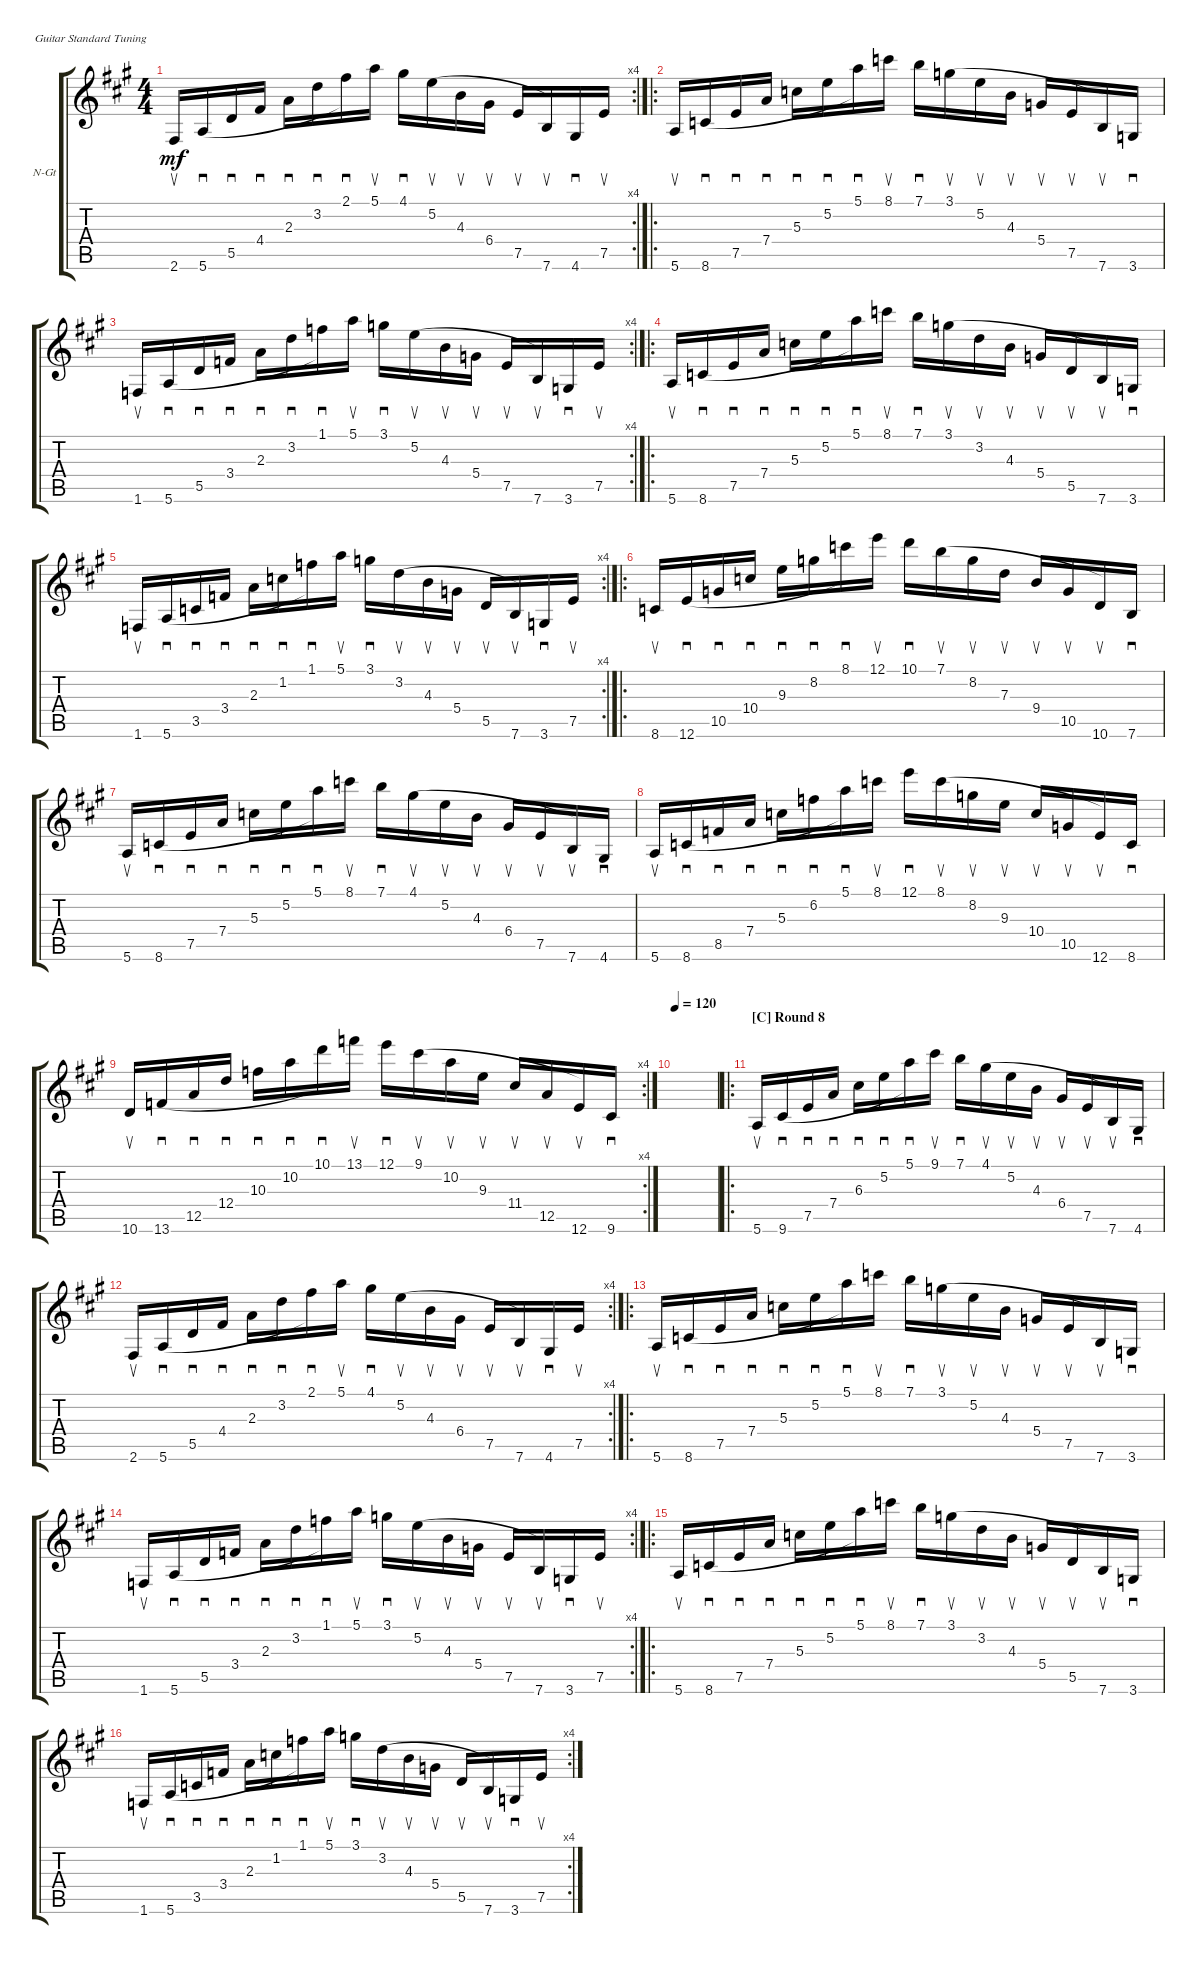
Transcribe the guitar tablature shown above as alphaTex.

\defaultSystemsLayout 4
\bracketExtendMode groupsimilarinstruments
\firstSystemTrackNameOrientation horizontal
\otherSystemsTrackNameOrientation horizontal
\track ("Nylon Guitar" "N-Gt") {instrument acousticguitarnylon}
\staff {score tabs}
\tuning (E4 B3 G3 D3 A2 E2)
\rc 4
\ts (4 4)
\tempo (103 hide)
\clef g2
\ks a
2.6.16{su dy mf} 5.6.16{sd legatoorigin} 5.5.16{sd legatoorigin} 4.4.16{sd legatoorigin} 2.3.16{sd legatoorigin} 3.2.16{sd legatoorigin} 2.1.16{sd} 5.1.16{su} 4.1.16{sd} 5.2.16{su legatoorigin} 4.3.16{su legatoorigin} 6.4.16{su legatoorigin} 7.5.16{su legatoorigin} 7.6.16{su} 4.6.16{sd} 7.5.16{su} |
\ro
5.6.16{su} 8.6.16{sd legatoorigin} 7.5.16{sd legatoorigin} 7.4.16{sd legatoorigin} 5.3.16{sd legatoorigin} 5.2.16{sd legatoorigin} 5.1.16{sd} 8.1.16{su} 7.1.16{sd} 3.1.16{su legatoorigin} 5.2.16{su legatoorigin} 4.3.16{su legatoorigin} 5.4.16{su legatoorigin} 7.5.16{su legatoorigin} 7.6.16{su} 3.6.16{sd} |
\rc 4
1.6.16{su} 5.6.16{sd legatoorigin} 5.5.16{sd legatoorigin} 3.4.16{sd legatoorigin} 2.3.16{sd legatoorigin} 3.2.16{sd legatoorigin} 1.1.16{sd} 5.1.16{su} 3.1.16{sd} 5.2.16{su legatoorigin} 4.3.16{su legatoorigin} 5.4.16{su legatoorigin} 7.5.16{su legatoorigin} 7.6.16{su} 3.6.16{sd} 7.5.16{su} |
\ro
5.6.16{su} 8.6.16{sd legatoorigin} 7.5.16{sd legatoorigin} 7.4.16{sd legatoorigin} 5.3.16{sd legatoorigin} 5.2.16{sd legatoorigin} 5.1.16{sd} 8.1.16{su} 7.1.16{sd} 3.1.16{su legatoorigin} 3.2.16{su legatoorigin} 4.3.16{su legatoorigin} 5.4.16{su legatoorigin} 5.5.16{su legatoorigin} 7.6.16{su} 3.6.16{sd} |
\rc 4
1.6.16{su} 5.6.16{sd legatoorigin} 3.5.16{sd legatoorigin} 3.4.16{sd legatoorigin} 2.3.16{sd legatoorigin} 1.2.16{sd legatoorigin} 1.1.16{sd} 5.1.16{su} 3.1.16{sd} 3.2.16{su legatoorigin} 4.3.16{su legatoorigin} 5.4.16{su legatoorigin} 5.5.16{su legatoorigin} 7.6.16{su} 3.6.16{sd} 7.5.16{su} |
\ro
8.6.16{su} 12.6.16{sd legatoorigin} 10.5.16{sd legatoorigin} 10.4.16{sd legatoorigin} 9.3.16{sd legatoorigin} 8.2.16{sd legatoorigin} 8.1.16{sd} 12.1.16{su} 10.1.16{sd} 7.1.16{su legatoorigin} 8.2.16{su legatoorigin} 7.3.16{su legatoorigin} 9.4.16{su legatoorigin} 10.5.16{su legatoorigin} 10.6.16{su} 7.6.16{sd} |
5.6.16{su} 8.6.16{sd legatoorigin} 7.5.16{sd legatoorigin} 7.4.16{sd legatoorigin} 5.3.16{sd legatoorigin} 5.2.16{sd legatoorigin} 5.1.16{sd} 8.1.16{su} 7.1.16{sd} 4.1.16{su legatoorigin} 5.2.16{su legatoorigin} 4.3.16{su legatoorigin} 6.4.16{su legatoorigin} 7.5.16{su legatoorigin} 7.6.16{su} 4.6.16{sd} |
5.6.16{su} 8.6.16{sd legatoorigin} 8.5.16{sd legatoorigin} 7.4.16{sd legatoorigin} 5.3.16{sd legatoorigin} 6.2.16{sd legatoorigin} 5.1.16{sd} 8.1.16{su} 12.1.16{sd} 8.1.16{su legatoorigin} 8.2.16{su legatoorigin} 9.3.16{su legatoorigin} 10.4.16{su legatoorigin} 10.5.16{su legatoorigin} 12.6.16{su} 8.6.16{sd} |
\rc 4
10.6.16{su} 13.6.16{sd legatoorigin} 12.5.16{sd legatoorigin} 12.4.16{sd legatoorigin} 10.3.16{sd legatoorigin} 10.2.16{sd legatoorigin} 10.1.16{sd} 13.1.16{su} 12.1.16{sd} 9.1.16{su legatoorigin} 10.2.16{su legatoorigin} 9.3.16{su legatoorigin} 11.4.16{su legatoorigin} 12.5.16{su legatoorigin} 12.6.16{su} 9.6.16{sd} |
\tempo 120
|
\ro
\section ("C" "Round 8")
\tempo (120 hide)
5.6.16{su} 9.6.16{sd legatoorigin} 7.5.16{sd legatoorigin} 7.4.16{sd legatoorigin} 6.3.16{sd legatoorigin} 5.2.16{sd legatoorigin} 5.1.16{sd} 9.1.16{su} 7.1.16{sd} 4.1.16{su legatoorigin} 5.2.16{su legatoorigin} 4.3.16{su legatoorigin} 6.4.16{su legatoorigin} 7.5.16{su legatoorigin} 7.6.16{su} 4.6.16{sd} |
\rc 4
2.6.16{su} 5.6.16{sd legatoorigin} 5.5.16{sd legatoorigin} 4.4.16{sd legatoorigin} 2.3.16{sd legatoorigin} 3.2.16{sd legatoorigin} 2.1.16{sd} 5.1.16{su} 4.1.16{sd} 5.2.16{su legatoorigin} 4.3.16{su legatoorigin} 6.4.16{su legatoorigin} 7.5.16{su legatoorigin} 7.6.16{su} 4.6.16{sd} 7.5.16{su} |
\ro
5.6.16{su} 8.6.16{sd legatoorigin} 7.5.16{sd legatoorigin} 7.4.16{sd legatoorigin} 5.3.16{sd legatoorigin} 5.2.16{sd legatoorigin} 5.1.16{sd} 8.1.16{su} 7.1.16{sd} 3.1.16{su legatoorigin} 5.2.16{su legatoorigin} 4.3.16{su legatoorigin} 5.4.16{su legatoorigin} 7.5.16{su legatoorigin} 7.6.16{su} 3.6.16{sd} |
\rc 4
1.6.16{su} 5.6.16{sd legatoorigin} 5.5.16{sd legatoorigin} 3.4.16{sd legatoorigin} 2.3.16{sd legatoorigin} 3.2.16{sd legatoorigin} 1.1.16{sd} 5.1.16{su} 3.1.16{sd} 5.2.16{su legatoorigin} 4.3.16{su legatoorigin} 5.4.16{su legatoorigin} 7.5.16{su legatoorigin} 7.6.16{su} 3.6.16{sd} 7.5.16{su} |
\ro
5.6.16{su} 8.6.16{sd legatoorigin} 7.5.16{sd legatoorigin} 7.4.16{sd legatoorigin} 5.3.16{sd legatoorigin} 5.2.16{sd legatoorigin} 5.1.16{sd} 8.1.16{su} 7.1.16{sd} 3.1.16{su legatoorigin} 3.2.16{su legatoorigin} 4.3.16{su legatoorigin} 5.4.16{su legatoorigin} 5.5.16{su legatoorigin} 7.6.16{su} 3.6.16{sd} |
\rc 4
1.6.16{su} 5.6.16{sd legatoorigin} 3.5.16{sd legatoorigin} 3.4.16{sd legatoorigin} 2.3.16{sd legatoorigin} 1.2.16{sd legatoorigin} 1.1.16{sd} 5.1.16{su} 3.1.16{sd} 3.2.16{su legatoorigin} 4.3.16{su legatoorigin} 5.4.16{su legatoorigin} 5.5.16{su legatoorigin} 7.6.16{su} 3.6.16{sd} 7.5.16{su}
